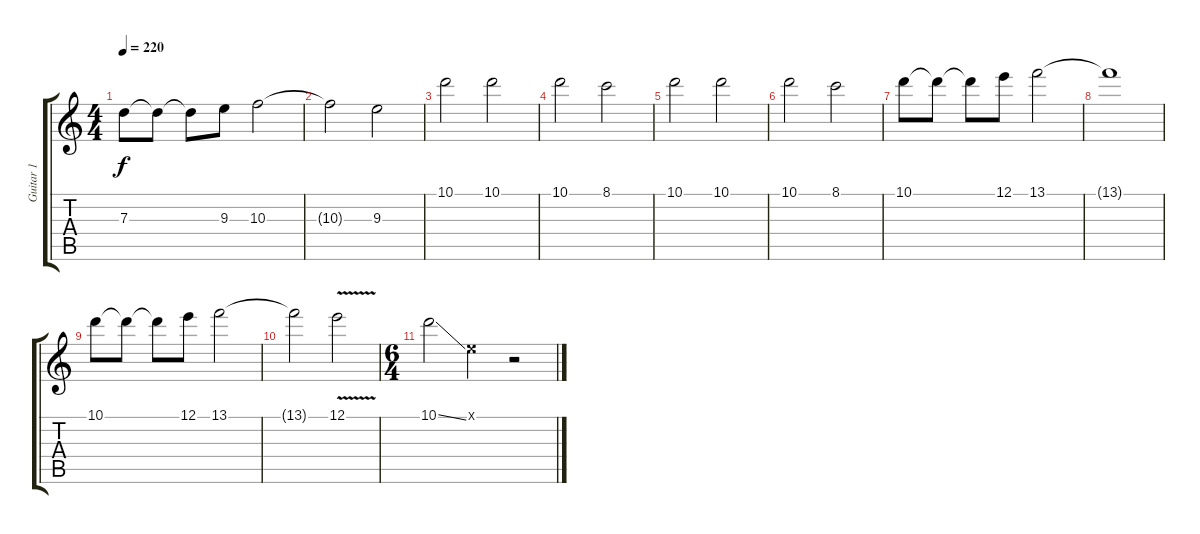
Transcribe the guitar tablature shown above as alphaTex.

\track ("Guitar 1" "Guitar 1") {instrument distortionguitar}
\staff {score tabs}
\tuning (E4 B3 G3 D3 A2 E2) {hide}
\ts (4 4)
\tempo 220
\clef g2
\ks c
7.3.8{dy f} 7.3{t}.8 7.3{t}.8 9.3.8 10.3.2 |
10.3{t}.2 9.3.2 |
10.1.2 10.1.2 |
10.1.2 8.1.2 |
10.1.2 10.1.2 |
10.1.2 8.1.2 |
10.1.8 10.1{t}.8 10.1{t}.8 12.1.8 13.1.2 |
13.1{t}.1 |
10.1.8 10.1{t}.8 10.1{t}.8 12.1.8 13.1.2 |
13.1{t}.2 12.1{v}.2 |
\ts (6 4)
10.1{ss}.2 0.1{x}.2 r.2
